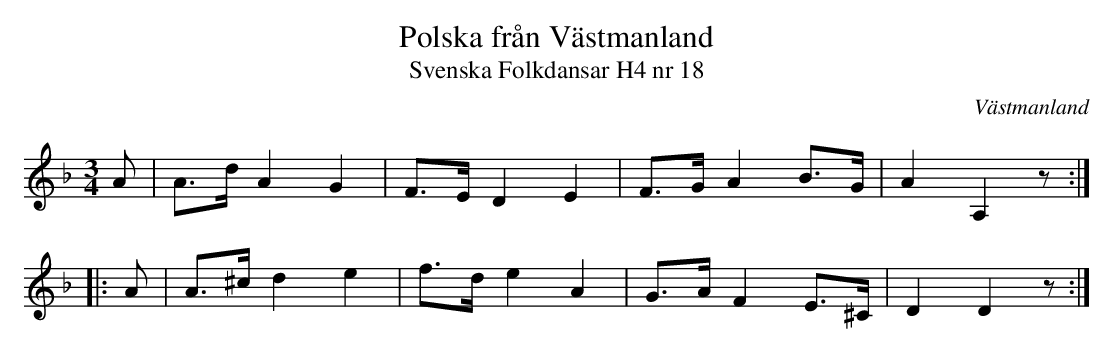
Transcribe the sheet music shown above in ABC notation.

X:1
T:Polska från Västmanland
T:Svenska Folkdansar H4 nr 18
O:Västmanland
M:3/4
L:1/8
K:Dm
A | A>d A2 G2 | F>E D2 E2 | F>G A2 B>G | A2 A,2 z ::
A | A>^c d2 e2 | f>d e2 A2 | G>A F2 E>^C | D2 D2 z :|
